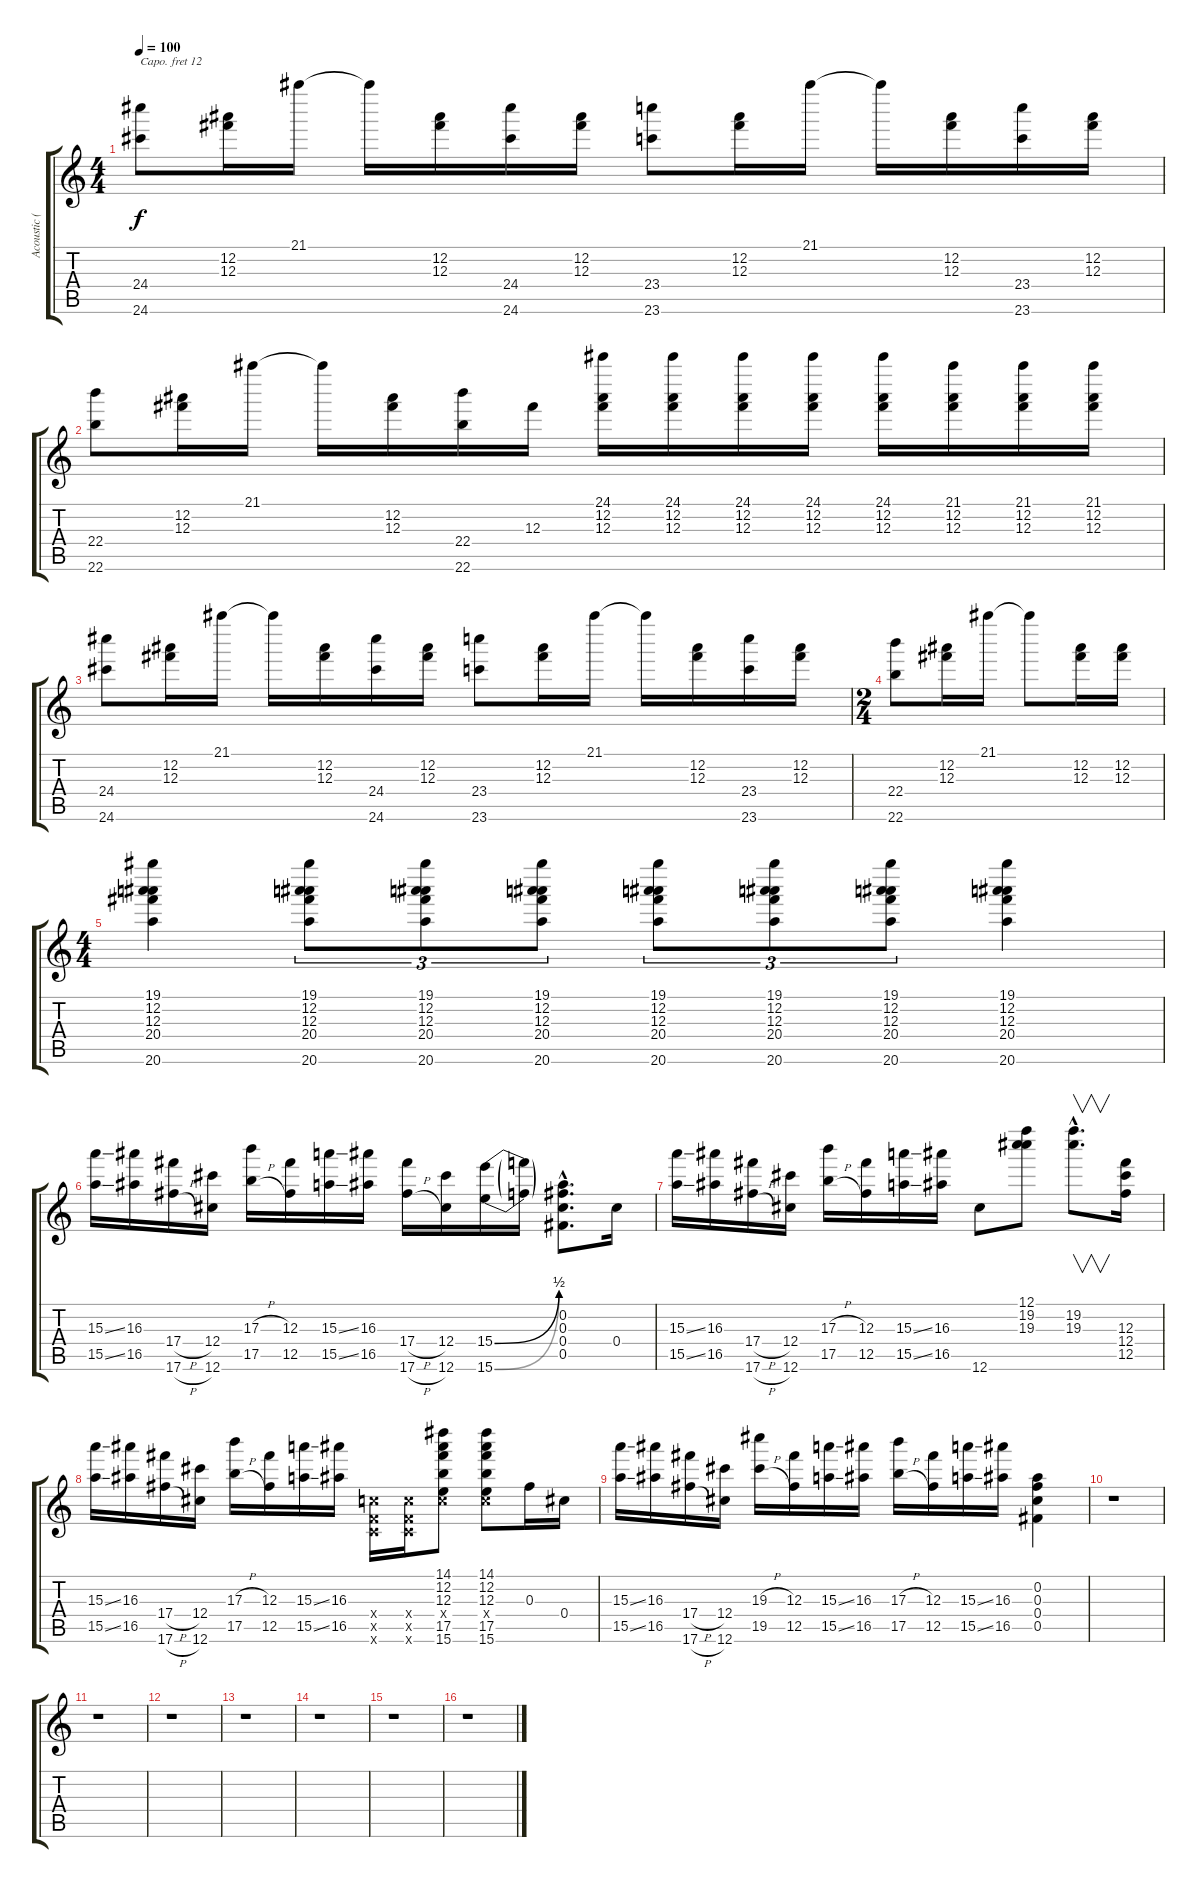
\track ("Acoustic (capo XII)" "Acoustic (") {instrument acousticguitarsteel}
\staff {score tabs}
\capo 12
\tuning (Db4 Bb3 Gb3 Db3 Gb2 Db2) {hide}
\ts (4 4)
\tempo 100
\clef g2
\ks c
(24.4 24.6).8{dy f} (12.2 12.3).16 21.1.16 21.1{t}.16 (12.2 12.3).16 (24.4 24.6).16 (12.2 12.3).16 (23.4 23.6).8 (12.2 12.3).16 21.1.16 21.1{t}.16 (12.2 12.3).16 (23.4 23.6).16 (12.2 12.3).16 |
(22.4 22.6).8 (12.2 12.3).16 21.1.16 21.1{t}.16 (12.2 12.3).16 (22.4 22.6).16 12.3.16 (24.1 12.2 12.3).16 (24.1 12.2 12.3).16 (24.1 12.2 12.3).16 (24.1 12.2 12.3).16 (24.1 12.2 12.3).16 (21.1 12.2 12.3).16 (21.1 12.2 12.3).16 (21.1 12.2 12.3).16 |
(24.4 24.6).8 (12.2 12.3).16 21.1.16 21.1{t}.16 (12.2 12.3).16 (24.4 24.6).16 (12.2 12.3).16 (23.4 23.6).8 (12.2 12.3).16 21.1.16 21.1{t}.16 (12.2 12.3).16 (23.4 23.6).16 (12.2 12.3).16 |
\ts (2 4)
(22.4 22.6).8 (12.2 12.3).16 21.1.16 21.1{t}.8 (12.2 12.3).16 (12.2 12.3).16 |
\ts (4 4)
(19.1 12.2 12.3 20.4 20.6).4 (19.1 12.2 12.3 20.4 20.6).8{tu (3 2)} (19.1 12.2 12.3 20.4 20.6).8{tu (3 2)} (19.1 12.2 12.3 20.4 20.6).8{tu (3 2)} (19.1 12.2 12.3 20.4 20.6).8{tu (3 2)} (19.1 12.2 12.3 20.4 20.6).8{tu (3 2)} (19.1 12.2 12.3 20.4 20.6).8{tu (3 2)} (19.1 12.2 12.3 20.4 20.6).4 |
(15.3{ss} 15.5{ss}).16 (16.3 16.5).16 (17.4{h} 17.6{h}).16 (12.4 12.6).16 (17.3{h} 17.5{h}).16 (12.3 12.5).16 (15.3{ss} 15.5{ss}).16 (16.3 16.5).16 (17.4{h} 17.6{h}).16 (12.4 12.6).16 (15.4{be (bend 0 0 60 2)} 15.6{be (bend 0 0 60 2)}).16 (15.4{t} 15.6{t}).16 (0.2{hac} 0.3{hac} 0.4{hac} 0.5{hac}).8{d} 0.4.16 |
(15.3{ss} 15.5{ss}).16 (16.3 16.5).16 (17.4{h} 17.6{h}).16 (12.4 12.6).16 (17.3{h} 17.5{h}).16 (12.3 12.5).16 (15.3{ss} 15.5{ss}).16 (16.3 16.5).16 12.6.8 (12.1 19.2 19.3).8 (19.2{hac} 19.3{hac}).8{v d} (12.3 12.4 12.5).16 |
(15.3{ss} 15.5{ss}).16 (16.3 16.5).16 (17.4{h} 17.6{h}).16 (12.4 12.6).16 (17.3{h} 17.5{h}).16 (12.3 12.5).16 (15.3{ss} 15.5{ss}).16 (16.3 16.5).16 (-1.4{x} -1.5{x} -1.6{x}).16 (-1.4{x} -1.5{x} -1.6{x}).16 (14.1 12.2 12.3 -1.4{x} 17.5 15.6).8 (14.1 12.2 12.3 -1.4{x} 17.5 15.6).8 0.3.16 0.4.16 |
(15.3{ss} 15.5{ss}).16 (16.3 16.5).16 (17.4{h} 17.6{h}).16 (12.4 12.6).16 (19.3{h} 19.5{h}).16 (12.3 12.5).16 (15.3{ss} 15.5{ss}).16 (16.3 16.5).16 (17.3{h} 17.5{h}).16 (12.3 12.5).16 (15.3{ss} 15.5{ss}).16 (16.3 16.5).16 (0.2 0.3 0.4 0.5).4 |
r.1 |
r.1 |
r.1 |
r.1 |
r.1 |
r.1 |
r.1
